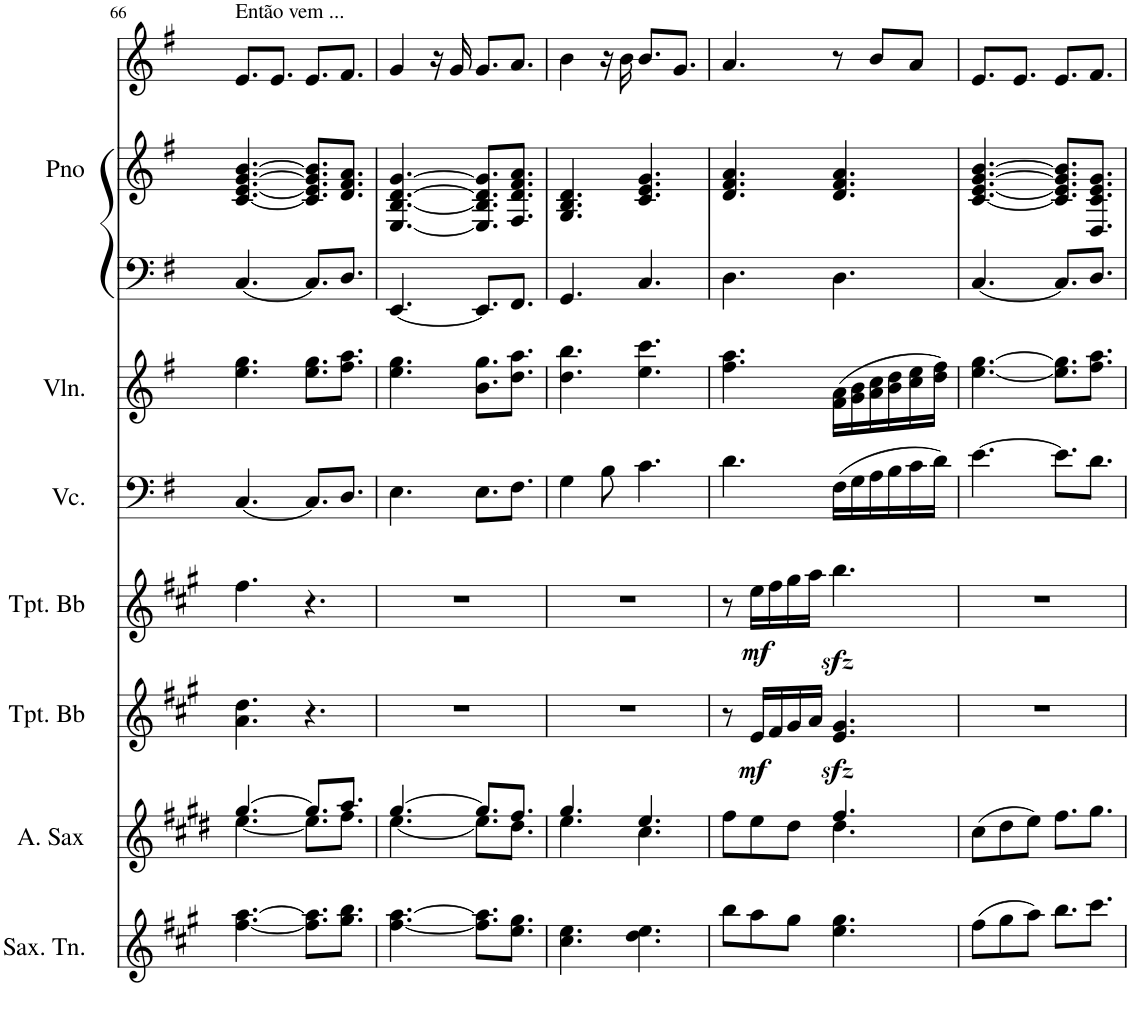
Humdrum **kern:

**kern	**kern	**kern	**dynam	**kern	**dynam	**kern	**kern	**kern	**kern	**kern
*part7	*part6	*part5	*part5	*part4	*part4	*part3	*part2	*part1	*part1	*part1
*staff9	*staff8	*staff7	*staff7	*staff6	*staff6	*staff5	*staff4	*staff3	*staff2	*staff1
*I"Saxofone Tenor	*I"Saxofone Alto	*I"Trompete Bb	*	*I"Trompete Bb	*	*I"Violoncelo	*I"Violino	*I"Piano	*	*
*I'Sax. Tn.	*	*I'Tpt. Bb	*	*I'Tpt. Bb	*	*I'Vc.	*I'Vln.	*I'Pno	*	*
!!LO:PB:g=z
*clefG2	*clefG2	*clefG2	*	*clefG2	*	*clefF4	*clefG2	*clefF4	*clefG2	*clefG2
*Trd8c14	*Trd5c9	*Trd1c2	*	*Trd1c2	*	*	*	*	*	*
*k[f#c#g#]	*k[f#c#g#d#]	*k[f#c#g#]	*	*k[f#c#g#]	*	*k[f#]	*k[f#]	*k[f#]	*k[f#]	*k[f#]
*M6/8	*M6/8	*M6/8	*	*M6/8	*	*M6/8	*M6/8	*M6/8	*M6/8	*M6/8
=66	=66	=66	=66	=66	=66	=66	=66	=66	=66	=66
*	*^	*	*	*	*	*	*	*	*	*
!	!	!	!	!	!	!	!	!	!	!	!LO:TX:a:t=Então vem ...
[4.ff#\ [4.aa\	[4.gg#/	[4.ee\	4.a\ 4.dd\	.	4.ff#\	.	[4.C/	4.ee\ 4.gg\	[4.C/	[4.c/ [4.e/ [4.g/ [4.b/	8.e/L
.	.	.	.	.	.	.	.	.	.	.	8.e/J
8.ff#\] 8.aa\]L	8.gg#/L]	8.ee\L]	4.r	.	4.r	.	8.C/L]	8.ee\ 8.gg\L	8.C/L]	8.c/] 8.e/] 8.g/] 8.b/]L	8.e/L
8.gg#\ 8.bb\J	8.aa/J	8.ff#\J	.	.	.	.	8.D/J	8.ff#\ 8.aa\J	8.D/J	8.d/ 8.f#/ 8.a/J	8.f#/J
=67	=67	=67	=67	=67	=67	=67	=67	=67	=67	=67	=67
[4.ff#\ [4.aa\	[4.gg#/	[4.ee\	2.r	.	2.r	.	4.E\	4.ee\ 4.gg\	[4.EE/	[4.E/ [4.B/ [4.d/ [4.g/	4g/
.	.	.	.	.	.	.	.	.	.	.	16r
.	.	.	.	.	.	.	.	.	.	.	16g/
8.ff#\] 8.aa\]L	8.gg#/L]	8.ee\L]	.	.	.	.	8.E\L	8.b\ 8.gg\L	8.EE/L]	8.E/] 8.B/] 8.d/] 8.g/]L	8.g/L
8.ee\ 8.gg#\J	8.ff#/J	8.dd#\J	.	.	.	.	8.F#\J	8.dd\ 8.aa\J	8.FF#/J	8.F#/ 8.d/ 8.f#/ 8.a/J	8.a/J
=68	=68	=68	=68	=68	=68	=68	=68	=68	=68	=68	=68
4.cc#\ 4.ee\	4.gg#/	4.ee\	2.r	.	2.r	.	4G\	4.dd\ 4.bb\	4.GG/	4.G/ 4.B/ 4.d/	4b\
.	.	.	.	.	.	.	8B\	.	.	.	16r
.	.	.	.	.	.	.	.	.	.	.	16b\
4.dd\ 4.ee\	4.ee/	4.cc#\	.	.	.	.	4.c\	4.ee\ 4.ccc\	4.C/	4.c/ 4.e/ 4.g/	8.b/L
.	.	.	.	.	.	.	.	.	.	.	8.g/J
=69	=69	=69	=69	=69	=69	=69	=69	=69	=69	=69	=69
8bb\L	8ff#\L	4.ryy	8r	.	8r	.	4.d\	4.ff#\ 4.aa\	4.D\	4.d/ 4.f#/ 4.a/	4.a/
!	!	!	!	!LO:DY:b	!	!LO:DY:b	!	!	!	!	!
8aa\	8ee\	.	16e/LL	mf	16ee\LL	mf	.	.	.	.	.
.	.	.	16f#/	.	16ff#\	.	.	.	.	.	.
8gg#\J	8dd#\J	.	16g#/	.	16gg#\	.	.	.	.	.	.
.	.	.	16a/JJ	.	16aa\JJ	.	.	.	.	.	.
4.ee\ 4.gg#\	4.ff#/	4.dd#\	4.e/zz< 4.g#/zz<	.	4.bbzz<\	.	(16F#\LL	(16f#\ 16a\LL	4.D\	4.d/ 4.f#/ 4.a/	8r
.	.	.	.	.	.	.	16G\	16g\ 16b\	.	.	.
.	.	.	.	.	.	.	16A\	16a\ 16cc\	.	.	8b/L
.	.	.	.	.	.	.	16B\	16b\ 16dd\	.	.	.
.	.	.	.	.	.	.	16c\	16cc\ 16ee\	.	.	8a/J
.	.	.	.	.	.	.	16d\JJ)	16dd\ 16ff#\JJ)	.	.	.
*	*v	*v	*	*	*	*	*	*	*	*	*
=70	=70	=70	=70	=70	=70	=70	=70	=70	=70	=70
(8ff#\L	(8cc#\L	2.r	.	2.r	.	[4.e\	[4.ee\ [4.gg\	[4.C/	[4.c/ [4.e/ [4.g/ [4.b/	8.e/L
8gg#\	8dd#\	.	.	.	.	.	.	.	.	.
.	.	.	.	.	.	.	.	.	.	8.e/J
8aa\J)	8ee\J)	.	.	.	.	.	.	.	.	.
8.bb\L	8.ff#\L	.	.	.	.	8.e\L]	8.ee\] 8.gg\]L	8.C/L]	8.c/] 8.e/] 8.g/] 8.b/]L	8.e/L
8.ccc#\J	8.gg#\J	.	.	.	.	8.d\J	8.ff#\ 8.aa\J	8.D/J	8.D/ 8.c/ 8.e/ 8.g/J	8.f#/J
=	=	=	=	=	=	=	=	=	=	=
*-	*-	*-	*-	*-	*-	*-	*-	*-	*-	*-
